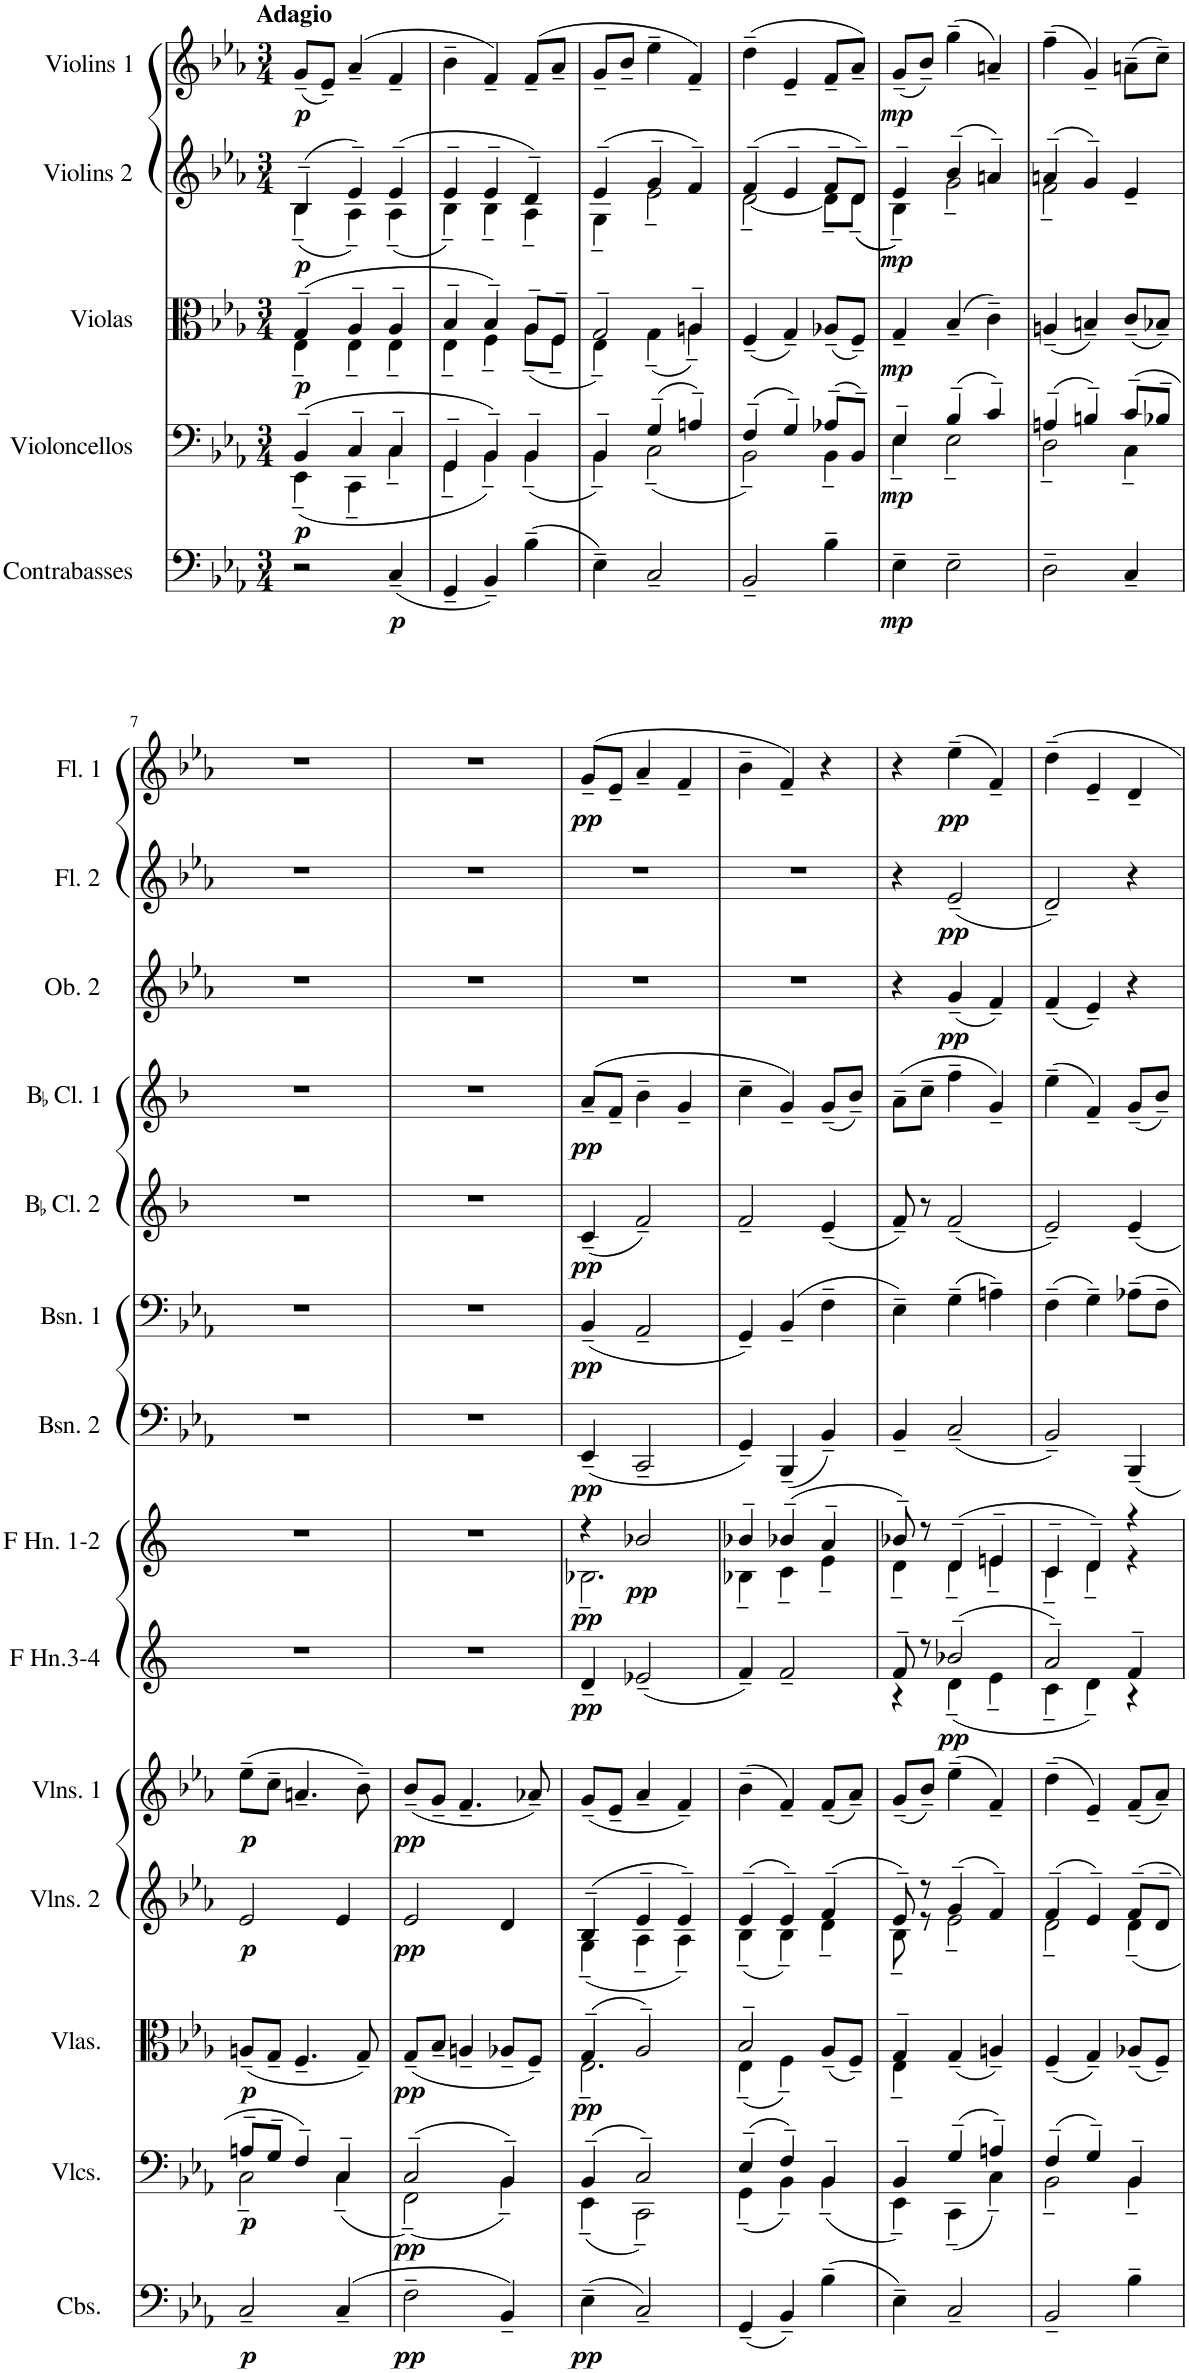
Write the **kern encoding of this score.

**kern	**dynam	**kern	**dynam	**kern	**dynam	**kern	**dynam	**kern	**dynam	**kern	**kern	**kern	**kern	**kern	**kern	**kern	**kern	**kern	**dynam	**kern	**dynam	**kern	**kern	**dynam	**kern	**dynam	**kern	**dynam	**kern	**dynam	**kern	**dynam	**kern	**kern	**dynam	**kern	**dynam
*part24	*part24	*part23	*part23	*part22	*part22	*part21	*part21	*part20	*part20	*part19	*part18	*part17	*part16	*part15	*part14	*part13	*part12	*part11	*part11	*part10	*part10	*part9	*part8	*part8	*part7	*part7	*part6	*part6	*part5	*part5	*part4	*part4	*part3	*part2	*part2	*part1	*part1
*staff24	*staff24	*staff23	*staff23	*staff22	*staff22	*staff21	*staff21	*staff20	*staff20	*staff19	*staff18	*staff17	*staff16	*staff15	*staff14	*staff13	*staff12	*staff11	*staff11	*staff10	*staff10	*staff9	*staff8	*staff8	*staff7	*staff7	*staff6	*staff6	*staff5	*staff5	*staff4	*staff4	*staff3	*staff2	*staff2	*staff1	*staff1
*I"Contrabasses	*	*I"Violoncellos	*	*I"Violas	*	*I"Violins 2	*	*I"Violins 1	*	*I"Timpani	*I"C Tuba	*I"Trombone 3	*I"Trombone 2	*I"Trombone 1	*I"F Trumpet 3	*I"F Trumpet 2	*I"F Trumpet 1	*I"F Horns 3-4	*	*I"F Horns 1-2	*	*I"Contrabasson	*I"Bassoon 2	*	*I"Bassoon 1	*	*I"BaccidentalFlat Clarinet 2	*	*I"BaccidentalFlat Clarinet 1	*	*I"Oboe 2	*	*I"Oboe 1	*I"Flute 2	*	*I"Flute 1	*
*I'Cbs.	*	*I'Vlcs.	*	*I'Vlas.	*	*I'Vlns. 2	*	*I'Vlns. 1	*	*I'Timp.	*I'C Tu.	*I'Trb. 3	*I'Trb. 2	*I'Trb. 1	*I'F Tpt. 3	*I'F Tpt. 2	*I'F Tpt. 1	*I'F Hn.3-4	*	*I'F Hn. 1-2	*	*I'Cbsn.	*I'Bsn. 2	*	*I'Bsn. 1	*	*I'BaccidentalFlat Cl. 2	*	*I'BaccidentalFlat Cl. 1	*	*I'Ob. 2	*	*I'Ob. 2	*I'Fl. 2	*	*I'Fl. 1	*
*clefF4	*	*clefF4	*	*clefC3	*	*clefG2	*	*clefG2	*	*clefF4	*clefF4	*clefF4	*clefC3	*clefC3	*clefG2	*clefG2	*clefG2	*clefG2	*	*clefG2	*	*clefF4	*clefF4	*	*clefF4	*	*clefG2	*	*clefG2	*	*clefG2	*	*clefG2	*clefG2	*	*clefG2	*
*Trd7c12	*	*	*	*	*	*	*	*	*	*	*	*	*	*	*Trd-3c-5	*Trd-3c-5	*Trd-3c-5	*Trd4c7	*	*Trd4c7	*	*Trd7c12	*	*	*	*	*Trd1c2	*	*Trd1c2	*	*	*	*	*	*	*	*
*k[b-e-a-]	*	*k[b-e-a-]	*	*k[b-e-a-]	*	*k[b-e-a-]	*	*k[b-e-a-]	*	*k[b-e-a-]	*k[b-e-a-]	*k[b-e-a-]	*k[b-e-a-]	*k[b-e-a-]	*k[]	*k[]	*k[]	*k[]	*	*k[]	*	*k[b-e-a-]	*k[b-e-a-]	*	*k[b-e-a-]	*	*k[b-]	*	*k[b-]	*	*k[b-e-a-]	*	*k[b-e-a-]	*k[b-e-a-]	*	*k[b-e-a-]	*
*M3/4	*	*M3/4	*	*M3/4	*	*M3/4	*	*M3/4	*	*M3/4	*M3/4	*M3/4	*M3/4	*M3/4	*M3/4	*M3/4	*M3/4	*M3/4	*	*M3/4	*	*M3/4	*M3/4	*	*M3/4	*	*M3/4	*	*M3/4	*	*M3/4	*	*M3/4	*M3/4	*	*M3/4	*
=1	=1	=1	=1	=1	=1	=1	=1	=1	=1	=1	=1	=1	=1	=1	=1	=1	=1	=1	=1	=1	=1	=1	=1	=1	=1	=1	=1	=1	=1	=1	=1	=1	=1	=1	=1	=1	=1
*	*	*^	*	*^	*	*^	*	*	*	*	*	*	*	*	*	*	*	*	*	*	*	*	*	*	*	*	*	*	*	*	*	*	*	*	*	*	*
!	!	!	!	!	!	!	!	!	!	!	!	!	!	!	!	!	!	!	!	!	!	!	!	!	!	!	!	!	!	!	!	!	!	!	!	!	!	!	!LO:TX:a:B:t=Adagio	!
!	!	!	!	!LO:DY:b	!	!	!LO:DY:b	!	!	!LO:DY:b	!	!LO:DY:b	!	!	!	!	!	!	!	!	!	!	!	!	!	!	!	!	!	!	!	!	!	!	!	!	!	!	!	!
2r	.	(4BB-~/	(4EE-~\	p	(4G~/	4E-~\	p	(4B-~/	(4B-~\	p	(8g~/L	p	2.r	2.r	2.r	2.r	2.r	2.r	2.r	2.r	2.r	.	2.r	.	2.r	2.r	.	2.r	.	2.r	.	2.r	.	2.r	.	2.r	2.r	.	2.r	.
.	.	.	.	.	.	.	.	.	.	.	8e-~/J)	.	.	.	.	.	.	.	.	.	.	.	.	.	.	.	.	.	.	.	.	.	.	.	.	.	.	.	.	.
.	.	4C~/	4CC~\	.	4A-~/	4E-~\	.	4e-~/)	4A-~\)	.	(4a-~/	.	.	.	.	.	.	.	.	.	.	.	.	.	.	.	.	.	.	.	.	.	.	.	.	.	.	.	.	.
!	!LO:DY:b	!	!	!	!	!	!	!	!	!	!	!	!	!	!	!	!	!	!	!	!	!	!	!	!	!	!	!	!	!	!	!	!	!	!	!	!	!	!	!
(4C~/	p	4C~/	4C~\	.	4A-~/	4E-~\	.	(4e-~/	(4A-~\	.	4f~/	.	.	.	.	.	.	.	.	.	.	.	.	.	.	.	.	.	.	.	.	.	.	.	.	.	.	.	.	.
=2	=2	=2	=2	=2	=2	=2	=2	=2	=2	=2	=2	=2	=2	=2	=2	=2	=2	=2	=2	=2	=2	=2	=2	=2	=2	=2	=2	=2	=2	=2	=2	=2	=2	=2	=2	=2	=2	=2	=2	=2
4GG~/	.	4GG~/	4GG~\	.	4B-~/	4E-~\	.	4e-~/	4B-~\)	.	4b-~\	.	2.r	2.r	2.r	2.r	2.r	2.r	2.r	2.r	2.r	.	2.r	.	2.r	2.r	.	2.r	.	2.r	.	2.r	.	2.r	.	2.r	2.r	.	2.r	.
4BB-~/)	.	4BB-~/)	4BB-~\)	.	4B-~/)	4F~\	.	4e-~/	4B-~\	.	4f~/)	.	.	.	.	.	.	.	.	.	.	.	.	.	.	.	.	.	.	.	.	.	.	.	.	.	.	.	.	.
(4B-~\	.	4BB-~/	(4BB-~\	.	8A-~/L	(8A-~\L	.	4d~/)	4A-~\	.	(8f~/L	.	.	.	.	.	.	.	.	.	.	.	.	.	.	.	.	.	.	.	.	.	.	.	.	.	.	.	.	.
.	.	.	.	.	8F~/J	8F~\J	.	.	.	.	8a-~/J	.	.	.	.	.	.	.	.	.	.	.	.	.	.	.	.	.	.	.	.	.	.	.	.	.	.	.	.	.
=3	=3	=3	=3	=3	=3	=3	=3	=3	=3	=3	=3	=3	=3	=3	=3	=3	=3	=3	=3	=3	=3	=3	=3	=3	=3	=3	=3	=3	=3	=3	=3	=3	=3	=3	=3	=3	=3	=3	=3	=3
4E-~\)	.	4BB-~/	4BB-~\)	.	2G~/	4E-~\)	.	(4e-~/	4G~\	.	8g~/L	.	2.r	2.r	2.r	2.r	2.r	2.r	2.r	2.r	2.r	.	2.r	.	2.r	2.r	.	2.r	.	2.r	.	2.r	.	2.r	.	2.r	2.r	.	2.r	.
.	.	.	.	.	.	.	.	.	.	.	8b-~/J	.	.	.	.	.	.	.	.	.	.	.	.	.	.	.	.	.	.	.	.	.	.	.	.	.	.	.	.	.
2C~/	.	(4G~/	(2C~\	.	.	(4G~\	.	4g~/	2e-~\	.	4ee-~\	.	.	.	.	.	.	.	.	.	.	.	.	.	.	.	.	.	.	.	.	.	.	.	.	.	.	.	.	.
.	.	4An~/)	.	.	4An~/	4A~\)	.	4f~/)	.	.	4f~/)	.	.	.	.	.	.	.	.	.	.	.	.	.	.	.	.	.	.	.	.	.	.	.	.	.	.	.	.	.
*	*	*	*	*	*v	*v	*	*	*	*	*	*	*	*	*	*	*	*	*	*	*	*	*	*	*	*	*	*	*	*	*	*	*	*	*	*	*	*	*	*
=4	=4	=4	=4	=4	=4	=4	=4	=4	=4	=4	=4	=4	=4	=4	=4	=4	=4	=4	=4	=4	=4	=4	=4	=4	=4	=4	=4	=4	=4	=4	=4	=4	=4	=4	=4	=4	=4	=4	=4
2BB-~/	.	(4F~/	2BB-~\)	.	(4F~/	.	(4f~/	[2d~\	.	(4dd~\	.	2.r	2.r	2.r	2.r	2.r	2.r	2.r	2.r	2.r	.	2.r	.	2.r	2.r	.	2.r	.	2.r	.	2.r	.	2.r	.	2.r	2.r	.	2.r	.
.	.	4G~/)	.	.	4G~/)	.	4e-~/	.	.	4e-~/	.	.	.	.	.	.	.	.	.	.	.	.	.	.	.	.	.	.	.	.	.	.	.	.	.	.	.	.	.
4B-~\	.	(8A-X~/L	4BB-~\	.	(8A-X~/L	.	8f~/L	8d~\L]	.	8f~/L	.	.	.	.	.	.	.	.	.	.	.	.	.	.	.	.	.	.	.	.	.	.	.	.	.	.	.	.	.
.	.	8BB-~/J)	.	.	8F~/J)	.	8d~/J)	((8d~\J	.	8a-~/J)	.	.	.	.	.	.	.	.	.	.	.	.	.	.	.	.	.	.	.	.	.	.	.	.	.	.	.	.	.
=5	=5	=5	=5	=5	=5	=5	=5	=5	=5	=5	=5	=5	=5	=5	=5	=5	=5	=5	=5	=5	=5	=5	=5	=5	=5	=5	=5	=5	=5	=5	=5	=5	=5	=5	=5	=5	=5	=5	=5
!	!LO:DY:b	!	!	!LO:DY:b	!	!LO:DY:b	!	!	!LO:DY:b	!	!LO:DY:b	!	!	!	!	!	!	!	!	!	!	!	!	!	!	!	!	!	!	!	!	!	!	!	!	!	!	!	!
4E-~\	mp	4E-~/	4E-~\	mp	4G~/	mp	4e-~/	4B-~\))	mp	(8g~/L	mp	2.r	2.r	2.r	2.r	2.r	2.r	2.r	2.r	2.r	.	2.r	.	2.r	2.r	.	2.r	.	2.r	.	2.r	.	2.r	.	2.r	2.r	.	2.r	.
.	.	.	.	.	.	.	.	.	.	8b-~/J)	.	.	.	.	.	.	.	.	.	.	.	.	.	.	.	.	.	.	.	.	.	.	.	.	.	.	.	.	.
2E-~\	.	(4B-~/	2E-~\	.	(4B-~/	.	(4b-~/	2g~\	.	(4gg~\	.	.	.	.	.	.	.	.	.	.	.	.	.	.	.	.	.	.	.	.	.	.	.	.	.	.	.	.	.
.	.	4c~/)	.	.	4c~\)	.	4an~/)	.	.	4an~/)	.	.	.	.	.	.	.	.	.	.	.	.	.	.	.	.	.	.	.	.	.	.	.	.	.	.	.	.	.
=6	=6	=6	=6	=6	=6	=6	=6	=6	=6	=6	=6	=6	=6	=6	=6	=6	=6	=6	=6	=6	=6	=6	=6	=6	=6	=6	=6	=6	=6	=6	=6	=6	=6	=6	=6	=6	=6	=6	=6
2D~\	.	(4An~/	2D~\	.	(4An~/	.	(4an~/	2f~\	.	(4ff~\	.	2.r	2.r	2.r	2.r	2.r	2.r	2.r	2.r	2.r	.	2.r	.	2.r	2.r	.	2.r	.	2.r	.	2.r	.	2.r	.	2.r	2.r	.	2.r	.
.	.	4Bn~/)	.	.	4Bn~/)	.	4g~/)	.	.	4g~/)	.	.	.	.	.	.	.	.	.	.	.	.	.	.	.	.	.	.	.	.	.	.	.	.	.	.	.	.	.
4C~/	.	(8c~/L	4C~\	.	(8c~/L	.	4e-~/	4ryy	.	(8an~\L	.	.	.	.	.	.	.	.	.	.	.	.	.	.	.	.	.	.	.	.	.	.	.	.	.	.	.	.	.
.	.	8B-X~/J	.	.	8B-X~/J)	.	.	.	.	8cc~\J)	.	.	.	.	.	.	.	.	.	.	.	.	.	.	.	.	.	.	.	.	.	.	.	.	.	.	.	.	.
*	*	*	*	*	*	*	*v	*v	*	*	*	*	*	*	*	*	*	*	*	*	*	*	*	*	*	*	*	*	*	*	*	*	*	*	*	*	*	*	*
!!LO:LB:g=z
=7	=7	=7	=7	=7	=7	=7	=7	=7	=7	=7	=7	=7	=7	=7	=7	=7	=7	=7	=7	=7	=7	=7	=7	=7	=7	=7	=7	=7	=7	=7	=7	=7	=7	=7	=7	=7	=7	=7
!	!LO:DY:b	!	!	!LO:DY:b	!	!LO:DY:b	!	!LO:DY:b	!	!LO:DY:b	!	!	!	!	!	!	!	!	!	!	!	!	!	!	!	!	!	!	!	!	!	!	!	!	!	!	!	!
2C~/	p	8An~/L	2C~\	p	(8An~/L	p	2e-/	p	(8ee-~\L	p	2.r	2.r	2.r	2.r	2.r	2.r	2.r	2.r	2.r	.	2.r	.	2.r	2.r	.	2.r	.	2.r	.	2.r	.	2.r	.	2.r	2.r	.	2.r	.
.	.	8G~/J	.	.	8G~/J	.	.	.	8cc~\J	.	.	.	.	.	.	.	.	.	.	.	.	.	.	.	.	.	.	.	.	.	.	.	.	.	.	.	.	.
.	.	4F~/)	.	.	4.F~/	.	.	.	4.an~/	.	.	.	.	.	.	.	.	.	.	.	.	.	.	.	.	.	.	.	.	.	.	.	.	.	.	.	.	.
(4C~/	.	4C~/	(4C~\	.	.	.	4e-/	.	.	.	.	.	.	.	.	.	.	.	.	.	.	.	.	.	.	.	.	.	.	.	.	.	.	.	.	.	.	.
.	.	.	.	.	8G~/)	.	.	.	8b-~\)	.	.	.	.	.	.	.	.	.	.	.	.	.	.	.	.	.	.	.	.	.	.	.	.	.	.	.	.	.
=8	=8	=8	=8	=8	=8	=8	=8	=8	=8	=8	=8	=8	=8	=8	=8	=8	=8	=8	=8	=8	=8	=8	=8	=8	=8	=8	=8	=8	=8	=8	=8	=8	=8	=8	=8	=8	=8	=8
!	!LO:DY:b	!	!	!LO:DY:b	!	!LO:DY:b	!	!LO:DY:b	!	!LO:DY:b	!	!	!	!	!	!	!	!	!	!	!	!	!	!	!	!	!	!	!	!	!	!	!	!	!	!	!	!
2F~\	pp	(2C~/	(2FF~\)	pp	(8G~/L	pp	2e-/	pp	(8b-~/L	pp	2.r	2.r	2.r	2.r	2.r	2.r	2.r	2.r	2.r	.	2.r	.	2.r	2.r	.	2.r	.	2.r	.	2.r	.	2.r	.	2.r	2.r	.	2.r	.
.	.	.	.	.	8B-~/J	.	.	.	8g~/J	.	.	.	.	.	.	.	.	.	.	.	.	.	.	.	.	.	.	.	.	.	.	.	.	.	.	.	.	.
.	.	.	.	.	4An~/	.	.	.	4.f~/	.	.	.	.	.	.	.	.	.	.	.	.	.	.	.	.	.	.	.	.	.	.	.	.	.	.	.	.	.
4BB-~/)	.	4BB-~/)	4BB-~\)	.	8A-X~/L	.	4d/	.	.	.	.	.	.	.	.	.	.	.	.	.	.	.	.	.	.	.	.	.	.	.	.	.	.	.	.	.	.	.
.	.	.	.	.	8F~/J)	.	.	.	8a-X~/)	.	.	.	.	.	.	.	.	.	.	.	.	.	.	.	.	.	.	.	.	.	.	.	.	.	.	.	.	.
=9	=9	=9	=9	=9	=9	=9	=9	=9	=9	=9	=9	=9	=9	=9	=9	=9	=9	=9	=9	=9	=9	=9	=9	=9	=9	=9	=9	=9	=9	=9	=9	=9	=9	=9	=9	=9	=9	=9
*	*	*	*	*	*^	*	*^	*	*	*	*	*	*	*	*	*	*	*	*	*	*^	*	*	*	*	*	*	*	*	*	*	*	*	*	*	*	*	*
!	!LO:DY:b	!	!	!	!	!	!LO:DY:b	!	!	!	!	!	!	!	!	!	!	!	!	!	!	!LO:DY:b	!	!	!LO:DY:b	!	!	!LO:DY:b	!	!LO:DY:b	!	!LO:DY:b	!	!LO:DY:b	!	!	!	!	!	!	!LO:DY:b
(4E-~\	pp	(4BB-~/	(4EE-~\	.	(4G~/	2.E-~\	pp	(4B-~/	(4G~\	.	(8g~/L	.	2.r	2.r	2.r	2.r	2.r	2.r	2.r	2.r	4d~/	pp	4r	2.B-X~\	pp	2.r	(4EE-~/	pp	(4BB-~/	pp	(4c~/	pp	(8a~/L	pp	2.r	.	2.r	2.r	.	(8g~/L	pp
.	.	.	.	.	.	.	.	.	.	.	8e-~/J	.	.	.	.	.	.	.	.	.	.	.	.	.	.	.	.	.	.	.	.	.	8f~/J	.	.	.	.	.	.	8e-~/J	.
!	!	!	!	!	!	!	!	!	!	!	!	!	!	!	!	!	!	!	!	!	!	!	!	!	!LO:DY:b	!	!	!	!	!	!	!	!	!	!	!	!	!	!	!	!
2C~/)	.	2C~/)	2CC~\)	.	2A-~/)	.	.	4e-~/	4A-~\	.	4a-~/	.	.	.	.	.	.	.	.	.	(2e-X~/	.	2b-X/	.	pp	.	2CC~/	.	2AA-~/	.	2f~/)	.	4b-~\	.	.	.	.	.	.	4a-~/	.
.	.	.	.	.	.	.	.	4e-~/)	4A-~\)	.	4f~/)	.	.	.	.	.	.	.	.	.	.	.	.	.	.	.	.	.	.	.	.	.	4g~/	.	.	.	.	.	.	4f~/	.
=10	=10	=10	=10	=10	=10	=10	=10	=10	=10	=10	=10	=10	=10	=10	=10	=10	=10	=10	=10	=10	=10	=10	=10	=10	=10	=10	=10	=10	=10	=10	=10	=10	=10	=10	=10	=10	=10	=10	=10	=10	=10
(4GG~/	.	(4E-~/	(4GG~\	.	2B-~/	(4E-~\	.	(4e-~/	(4B-~\	.	(4b-~\	.	2.r	2.r	2.r	2.r	2.r	2.r	2.r	2.r	4f~/)	.	4b-X~/	4B-X~\	.	2.r	4GG~/)	.	4GG~/)	.	2f~/	.	4cc~\	.	2.r	.	2.r	2.r	.	4b-~\	.
4BB-~/)	.	4F~/)	4BB-~\)	.	.	4F~\)	.	4e-~/)	4B-~\)	.	4f~/)	.	.	.	.	.	.	.	.	.	2f~/	.	(4b-X~/	4c~\	.	.	(4BBB-~/	.	(4BB-~/	.	.	.	4g~/)	.	.	.	.	.	.	4f~/)	.
(4B-~\	.	4BB-~/	(4BB-~\	.	(8A-~/L	4ryy	.	(4f~/	4d~\	.	(8f~/L	.	.	.	.	.	.	.	.	.	.	.	4a~/	4e~\	.	.	4BB-~/)	.	4F~\	.	(4e~/	.	(8g~/L	.	.	.	.	.	.	4r	.
.	.	.	.	.	8F~/J)	.	.	.	.	.	8a-~/J)	.	.	.	.	.	.	.	.	.	.	.	.	.	.	.	.	.	.	.	.	.	8b-~/J)	.	.	.	.	.	.	.	.
=11	=11	=11	=11	=11	=11	=11	=11	=11	=11	=11	=11	=11	=11	=11	=11	=11	=11	=11	=11	=11	=11	=11	=11	=11	=11	=11	=11	=11	=11	=11	=11	=11	=11	=11	=11	=11	=11	=11	=11	=11	=11
*	*	*	*	*	*	*	*	*	*	*	*	*	*	*	*	*	*	*	*	*	*^	*	*	*	*	*	*	*	*	*	*	*	*	*	*	*	*	*	*	*	*
4E-~\)	.	4BB-~/	4EE-~\)	.	4G~/	4E-~\	.	8e-~/)	8B-~\	.	(8g~/L	.	2.r	2.r	2.r	2.r	2.r	2.r	2.r	2.r	8f~/	4r	.	8b-X~/)	4d~\	.	2.r	4BB-~/	.	4E-~\)	.	8f~/)	.	(8a~\L	.	4r	.	2.r	4r	.	4r	.
.	.	.	.	.	.	.	.	8r	8r	.	8b-~/J)	.	.	.	.	.	.	.	.	.	8r	.	.	8r	.	.	.	.	.	.	.	8r	.	8cc~\J	.	.	.	.	.	.	.	.
!	!	!	!	!	!	!	!	!	!	!	!	!	!	!	!	!	!	!	!	!	!	!	!LO:DY:b	!	!	!	!	!	!	!	!	!	!	!	!	!	!LO:DY:b	!	!	!LO:DY:b	!	!LO:DY:b
2C~/	.	(4G~/	(4CC~\	.	(4G~/	2ryy	.	(4g~/	2e-~\	.	(4ee-~\	.	.	.	.	.	.	.	.	.	(2b-X~/	(4d~\	pp	(4d~/	4d~\	.	.	(2C~/	.	(4G~\	.	(2f~/	.	4ff~\	.	(4g~/	pp	.	(2e-~/	pp	(4ee-~\	pp
.	.	4An~/)	4C~\)	.	4An~/)	.	.	4f~/)	.	.	4f~/)	.	.	.	.	.	.	.	.	.	.	4e~\	.	4en~/	4e~\	.	.	.	.	4An~\)	.	.	.	4g~/)	.	4f~/)	.	.	.	.	4f~/)	.
*	*	*	*	*	*v	*v	*	*	*	*	*	*	*	*	*	*	*	*	*	*	*	*	*	*	*	*	*	*	*	*	*	*	*	*	*	*	*	*	*	*	*	*
=12	=12	=12	=12	=12	=12	=12	=12	=12	=12	=12	=12	=12	=12	=12	=12	=12	=12	=12	=12	=12	=12	=12	=12	=12	=12	=12	=12	=12	=12	=12	=12	=12	=12	=12	=12	=12	=12	=12	=12	=12	=12
2BB-~/	.	(4F~/	2BB-~\	.	(4F~/	.	(4f~/	2d~\	.	(4dd~\	.	2.r	2.r	2.r	2.r	2.r	2.r	2.r	2.r	2a~/)	4c~\	.	4c~/	4c~\	.	2.r	2BB-~/)	.	(4F~\	.	2e~/)	.	(4ee~\	.	(4f~/	.	2.r	2d~/)	.	4dd~\	.
.	.	4G~/)	.	.	4G~/)	.	4e-~/)	.	.	4e-~/)	.	.	.	.	.	.	.	.	.	.	4d~\)	.	4d~/)	4d~\	.	.	.	.	4G~\)	.	.	.	4f~/)	.	4e-~/)	.	.	.	.	4e-~/	.
4B-~\	.	4BB-~/	4BB-~\	.	(8A-X~/L	.	8f~/L	4d~\	.	(8f~/L	.	.	.	.	.	.	.	.	.	4f~/	4r	.	4r	4r	.	.	4BBB-~/	.	8A-X~\L	.	4e~/	.	(8g~/L	.	4r	.	.	4r	.	4d~/	.
.	.	.	.	.	8F~/J)	.	8d~/J	.	.	8a-~/J)	.	.	.	.	.	.	.	.	.	.	.	.	.	.	.	.	.	.	8F~\J	.	.	.	8b-~/J)	.	.	.	.	.	.	.	.
*	*	*	*	*	*	*	*	*	*	*	*	*	*	*	*	*	*	*	*	*v	*v	*	*	*	*	*	*	*	*	*	*	*	*	*	*	*	*	*	*	*	*
*	*	*v	*v	*	*	*	*v	*v	*	*	*	*	*	*	*	*	*	*	*	*	*	*v	*v	*	*	*	*	*	*	*	*	*	*	*	*	*	*	*	*	*
=	=	=	=	=	=	=	=	=	=	=	=	=	=	=	=	=	=	=	=	=	=	=	=	=	=	=	=	=	=	=	=	=	=	=	=	=	=
*-	*-	*-	*-	*-	*-	*-	*-	*-	*-	*-	*-	*-	*-	*-	*-	*-	*-	*-	*-	*-	*-	*-	*-	*-	*-	*-	*-	*-	*-	*-	*-	*-	*-	*-	*-	*-	*-
